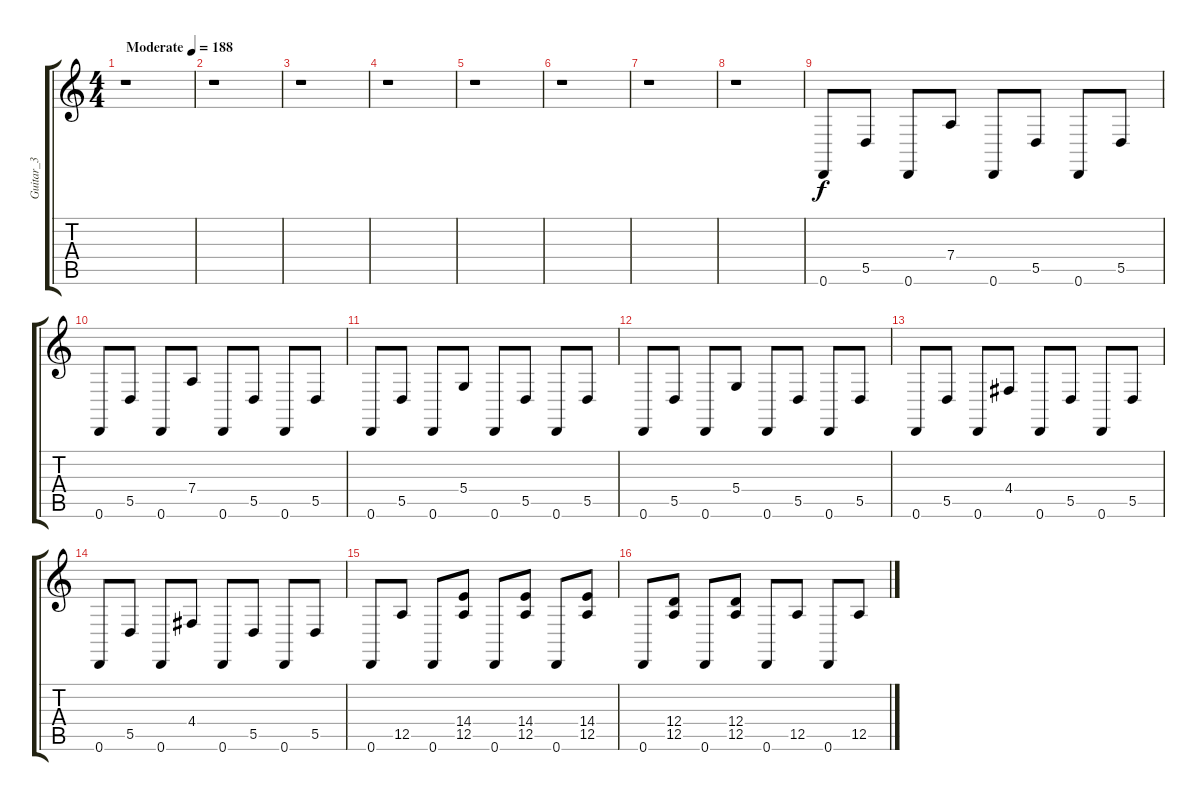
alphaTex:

\track ("Guitar_3" "Guitar_3") {instrument harpsichord}
\staff {score tabs}
\tuning (E4 B3 G3 D3 A2 D2) {hide}
\ts (4 4)
\tempo (188 "Moderate")
\clef g2
\ks c
r.1{dy f instrument harpsichord} |
r.1 |
r.1 |
r.1 |
r.1 |
r.1 |
r.1 |
r.1 |
0.6.8 5.5.8 0.6.8 7.4.8 0.6.8 5.5.8 0.6.8 5.5.8 |
0.6.8 5.5.8 0.6.8 7.4.8 0.6.8 5.5.8 0.6.8 5.5.8 |
0.6.8 5.5.8 0.6.8 5.4.8 0.6.8 5.5.8 0.6.8 5.5.8 |
0.6.8 5.5.8 0.6.8 5.4.8 0.6.8 5.5.8 0.6.8 5.5.8 |
0.6.8 5.5.8 0.6.8 4.4.8 0.6.8 5.5.8 0.6.8 5.5.8 |
0.6.8 5.5.8 0.6.8 4.4.8 0.6.8 5.5.8 0.6.8 5.5.8 |
0.6.8 12.5.8 0.6.8 (14.4 12.5).8 0.6.8 (14.4 12.5).8 0.6.8 (14.4 12.5).8 |
0.6.8 (12.4 12.5).8 0.6.8 (12.4 12.5).8 0.6.8 12.5.8 0.6.8 12.5.8
